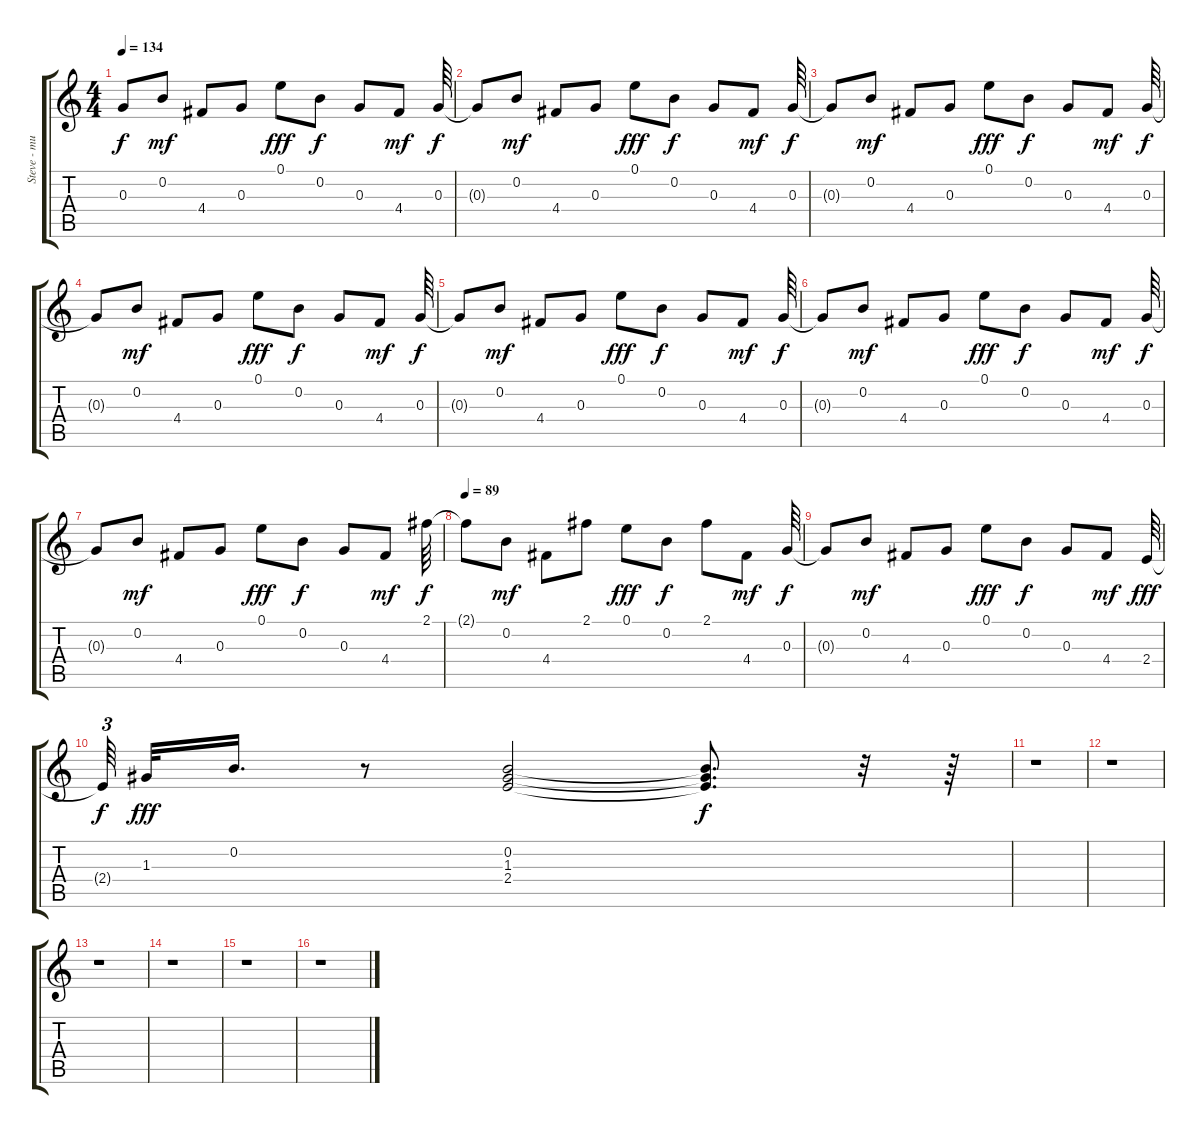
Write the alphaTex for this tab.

\track ("Steve - mute/clean guitar" "Steve - mu") {instrument electricbasspick}
\staff {score tabs}
\tuning (E4 B3 G3 D3 A2 E2) {hide}
\ts (4 4)
\tempo 134
\clef g2
\ks c
0.3{t}.8{dy f} 0.2.8{dy mf} 4.4.8 0.3.8 0.1.8{dy fff} 0.2.8{dy f} 0.3.8 4.4.8{dy mf} 0.3.64{dy f} |
0.3{t}.8 0.2.8{dy mf} 4.4.8 0.3.8 0.1.8{dy fff} 0.2.8{dy f} 0.3.8 4.4.8{dy mf} 0.3.64{dy f} |
0.3{t}.8 0.2.8{dy mf} 4.4.8 0.3.8 0.1.8{dy fff} 0.2.8{dy f} 0.3.8 4.4.8{dy mf} 0.3.64{dy f} |
0.3{t}.8 0.2.8{dy mf} 4.4.8 0.3.8 0.1.8{dy fff} 0.2.8{dy f} 0.3.8 4.4.8{dy mf} 0.3.64{dy f} |
0.3{t}.8 0.2.8{dy mf} 4.4.8 0.3.8 0.1.8{dy fff} 0.2.8{dy f} 0.3.8 4.4.8{dy mf} 0.3.64{dy f} |
0.3{t}.8 0.2.8{dy mf} 4.4.8 0.3.8 0.1.8{dy fff} 0.2.8{dy f} 0.3.8 4.4.8{dy mf} 0.3.64{dy f} |
0.3{t}.8 0.2.8{dy mf} 4.4.8 0.3.8 0.1.8{dy fff} 0.2.8{dy f} 0.3.8 4.4.8{dy mf} 2.1.64{dy f} |
\tempo 89
2.1{t}.8 0.2.8{dy mf} 4.4.8 2.1.8 0.1.8{dy fff} 0.2.8{dy f} 2.1.8 4.4.8{dy mf} 0.3.64{dy f} |
0.3{t}.8 0.2.8{dy mf} 4.4.8 0.3.8 0.1.8{dy fff} 0.2.8{dy f} 0.3.8 4.4.8{dy mf} 2.4.64{dy fff} |
2.4{t}.64{tu (3 2) dy f beam splitsecondary} 1.3.32{dy fff} 0.2.16{d} r.8 (0.2 1.3 2.4).2 (0.2{t} 1.3{t} 2.4{t}).8{d dy f} r.32 r.64 |
r.1 |
r.1 |
r.1 |
r.1 |
r.1 |
r.1
